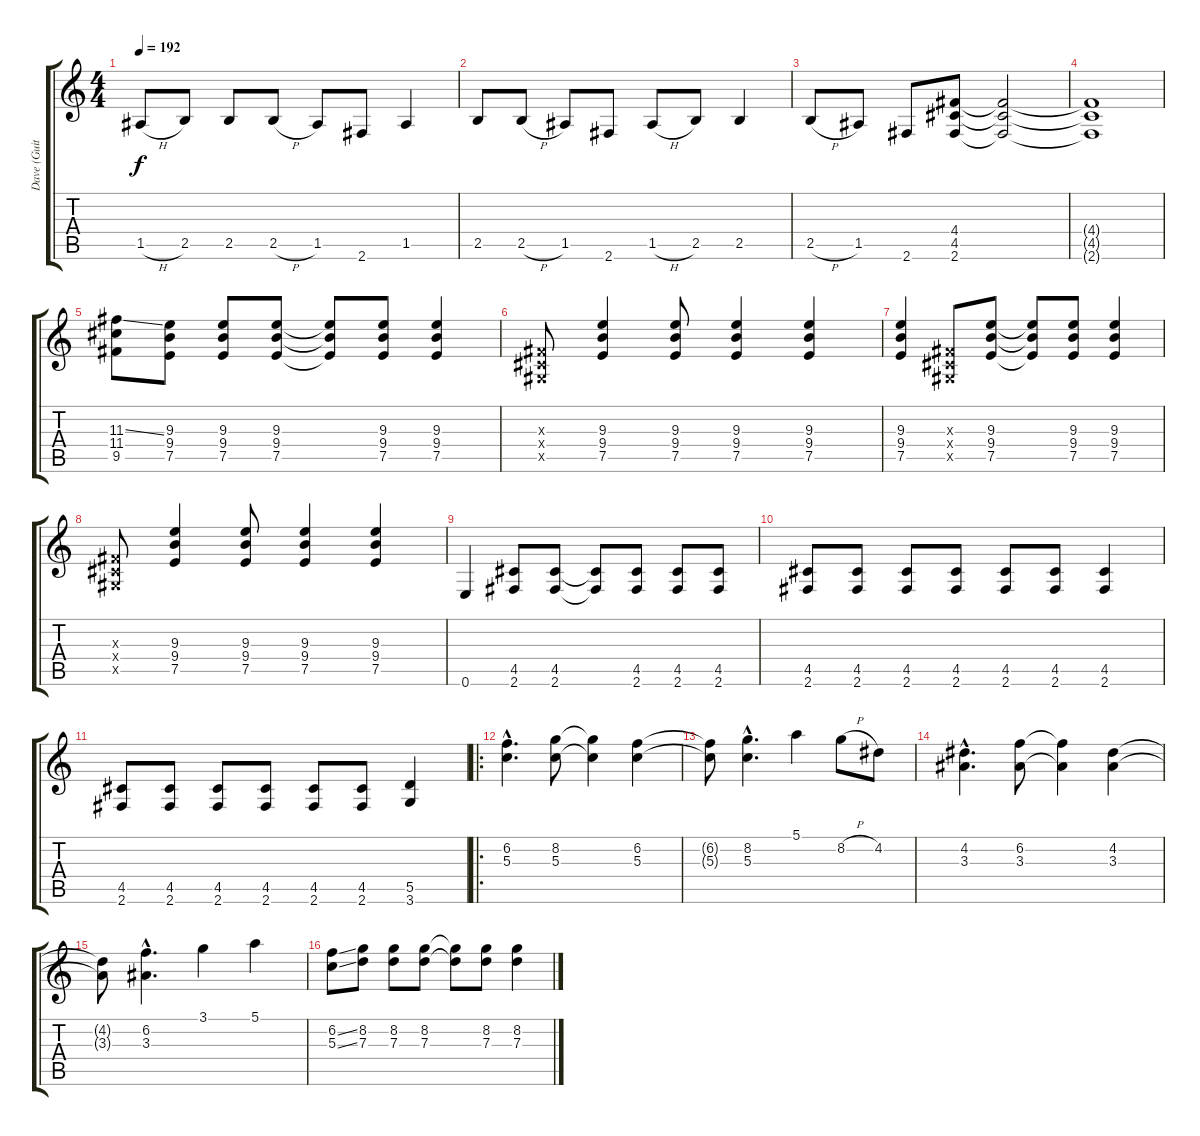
\track ("Dave (Guitar 1)" "Dave (Guit") {instrument distortionguitar}
\staff {score tabs}
\tuning (E4 B3 G3 D3 A2 E2) {hide}
\ts (4 4)
\tempo 192
\clef g2
\ks c
1.5{h}.8{dy f} 2.5.8 2.5.8 2.5{h}.8 1.5.8 2.6.8 1.5.4 |
2.5.8 2.5{h}.8 1.5.8 2.6.8 1.5{h}.8 2.5.8 2.5.4 |
2.5{h}.8 1.5.8 2.6.8 (4.4 4.5 2.6).8 (4.4{t} 4.5{t} 2.6{t}).2 |
(4.4{t} 4.5{t} 2.6{t}).1 |
(11.3{ss} 11.4 9.5).8 (9.3 9.4 7.5).8 (9.3 9.4 7.5).8 (9.3 9.4 7.5).8 (9.3{t} 9.4{t} 7.5{t}).8 (9.3 9.4 7.5).8 (9.3 9.4 7.5).4 |
(-1.3{x} -1.4{x} -1.5{x}).8 (9.3 9.4 7.5).4 (9.3 9.4 7.5).8 (9.3 9.4 7.5).4 (9.3 9.4 7.5).4 |
(9.3 9.4 7.5).4 (-1.3{x} -1.4{x} -1.5{x}).8 (9.3 9.4 7.5).8 (9.3{t} 9.4{t} 7.5{t}).8 (9.3 9.4 7.5).8 (9.3 9.4 7.5).4 |
(-1.3{x} -1.4{x} -1.5{x}).8 (9.3 9.4 7.5).4 (9.3 9.4 7.5).8 (9.3 9.4 7.5).4 (9.3 9.4 7.5).4 |
0.6.4 (4.5 2.6).8 (4.5 2.6).8 (4.5{t} 2.6{t}).8 (4.5 2.6).8 (4.5 2.6).8 (4.5 2.6).8 |
(4.5 2.6).8 (4.5 2.6).8 (4.5 2.6).8 (4.5 2.6).8 (4.5 2.6).8 (4.5 2.6).8 (4.5 2.6).4 |
(4.5 2.6).8 (4.5 2.6).8 (4.5 2.6).8 (4.5 2.6).8 (4.5 2.6).8 (4.5 2.6).8 (5.5 3.6).4 |
\ro
(6.2{hac} 5.3{hac}).4{d} (8.2 5.3).8 (8.2{t} 5.3{t}).4 (6.2 5.3).4 |
(6.2{t} 5.3{t}).8 (8.2{hac} 5.3{hac}).4{d} 5.1.4 8.2{h}.8 4.2.8 |
(4.2{hac} 3.3{hac}).4{d} (6.2 3.3).8 (6.2{t} 3.3{t}).4 (4.2 3.3).4 |
(4.2{t} 3.3{t}).8 (6.2{hac} 3.3{hac}).4{d} 3.1.4 5.1.4 |
(6.2{ss} 5.3{ss}).8 (8.2 7.3).8 (8.2 7.3).8 (8.2 7.3).8 (8.2{t} 7.3{t}).8 (8.2 7.3).8 (8.2 7.3).4
